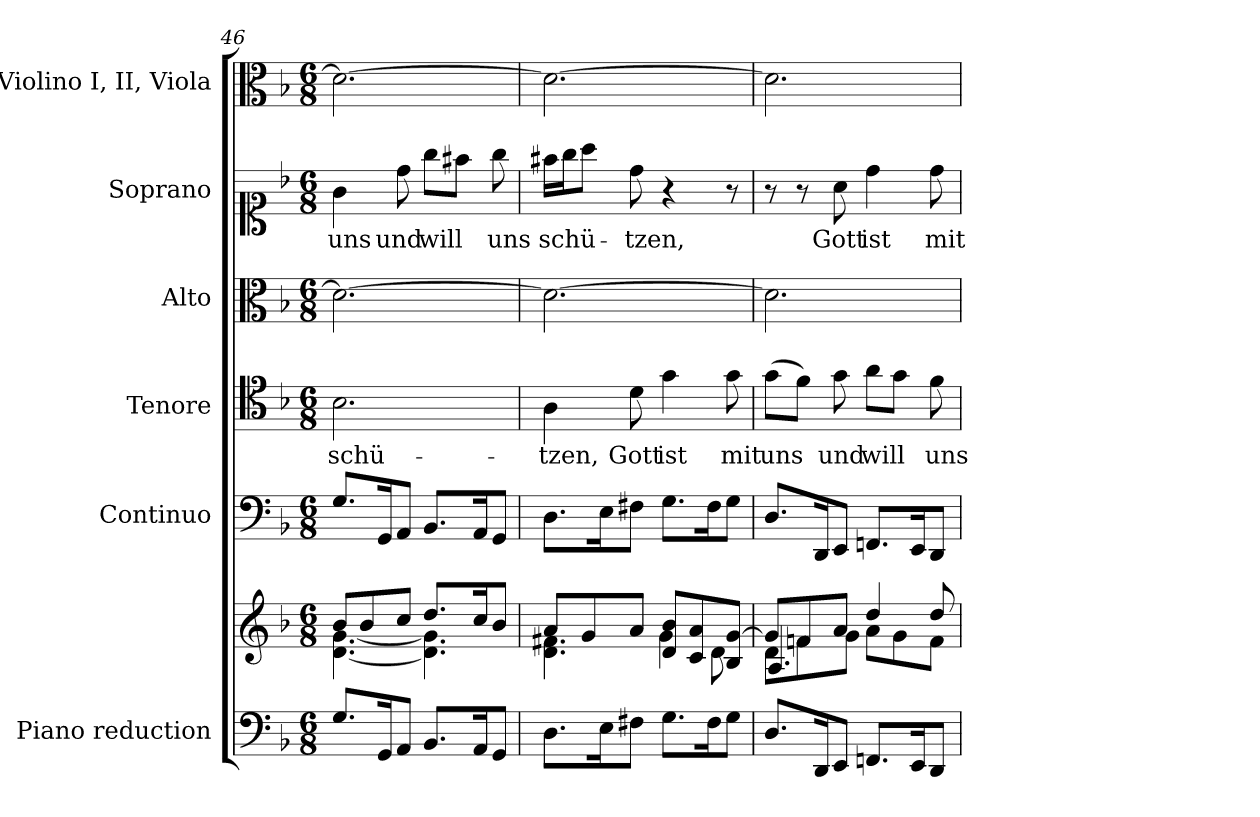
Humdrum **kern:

**kern	**kern	**kern	**kern	**text	**kern	**kern	**text	**kern
*part6	*part6	*part5	*part4	*part4	*part3	*part2	*part2	*part1
*staff7	*staff6	*staff5	*staff4	*staff4	*staff3	*staff2	*staff2	*staff1
*I"Piano reduction	*	*I"Continuo	*I"Tenore	*	*I"Alto	*I"Soprano	*	*I"Violino I, II, Viola
*I'Pno	*	*	*	*	*	*	*	*I'Vln
*clefF4	*clefG2	*clefF4	*clefC4	*	*clefC3	*clefC1	*	*clefC3
*k[b-]	*k[b-]	*k[b-]	*k[b-]	*	*k[b-]	*k[b-]	*	*k[b-]
*M6/8	*M6/8	*M6/8	*M6/8	*	*M6/8	*M6/8	*	*M6/8
=46	=46	=46	=46	=46	=46	=46	=46	=46
*	*^	*	*	*	*	*	*	*
!	!	!	!	!	!LO:LY:b	!	!	!LO:LY:b	!
8.G/L	8b-/L	[4.d\ [4.g\	8.G/L	2.B-\	schü-	2.d\_	4g\	uns	2.d\_
.	8b-/	.	.	.	.	.	.	.	.
16GG/K	.	.	16GG/K	.	.	.	.	.	.
!	!	!	!	!	!	!	!	!LO:LY:b	!
8AA/J	8cc/J	.	8AA/J	.	.	.	8dd\	und	.
!	!	!	!	!	!	!	!	!LO:LY:b	!
8.BB-/L	8.dd/L	4.d\] 4.g\]	8.BB-/L	.	.	.	8gg\L	will	.
.	.	.	.	.	.	.	8ff#X\J	.	.
16AA/K	16cc/K	.	16AA/K	.	.	.	.	.	.
!	!	!	!	!	!	!	!	!LO:LY:b	!
8GG/J	8b-/J	.	8GG/J	.	.	.	8gg\	uns	.
=47	=47	=47	=47	=47	=47	=47	=47	=47	=47
!	!	!	!	!	!LO:LY:b	!	!	!LO:LY:b	!
8.D\L	8a/L	4.d\ 4.f#X\	8.D\L	4A\	-tzen,	2.d\_	16ff#X\LL	schü-	2.d\_
.	.	.	.	.	.	.	16gg\J	.	.
.	8g/	.	.	.	.	.	8aa\J	.	.
16E\K	.	.	16E\K	.	.	.	.	.	.
!	!	!	!	!	!LO:LY:b	!	!	!LO:LY:b	!
8F#X\J	8a/J	.	8F#X\J	8d\	Gott	.	8dd\	-tzen,	.
!	!	!	!	!	!LO:LY:b	!	!	!	!
8.G\L	8d/ 8b-/L	4g\	8.G\L	4g\	ist	.	4r	.	.
.	8c/ 8a/	.	.	.	.	.	.	.	.
16F#\K	.	.	16F#\K	.	.	.	.	.	.
!	!	!	!	!	!LO:LY:b	!	!	!	!
8G\J	8B-/ [8g/J	8d\	8G\J	8g\	mit	.	8r	.	.
=48	=48	=48	=48	=48	=48	=48	=48	=48	=48
*	*	*^	*	*	*	*	*	*	*
!	!	!	!	!	!	!LO:LY:b	!	!	!	!
8.D/L	8g/L]	8d\L	4.A/	8.D/L	(>8g\L	uns	2.d\]	8r	.	2.d\]
.	8fn/	8f\	.	.	8f\J)	.	.	8r	.	.
16DD/K	.	.	.	16DD/K	.	.	.	.	.	.
!	!	!	!	!	!	!LO:LY:b	!	!	!LO:LY:b	!
8EE/J	8a/J	8g\J	.	8EE/J	8g\	und	.	8a\	Gott	.
!	!	!	!	!	!	!LO:LY:b	!	!	!LO:LY:b	!
8.FFn/L	4dd/	8a\L	4.ryy	8.FFn/L	8a\L	will	.	4dd\	ist	.
.	.	8g\	.	.	8g\J	.	.	.	.	.
16EE/K	.	.	.	16EE/K	.	.	.	.	.	.
!	!	!	!	!	!	!LO:LY:b	!	!	!LO:LY:b	!
8DD/J	8dd/	8f\J	.	8DD/J	8f\	uns	.	8dd\	mit	.
*	*v	*v	*v	*	*	*	*	*	*	*
=	=	=	=	=	=	=	=	=
*-	*-	*-	*-	*-	*-	*-	*-	*-
